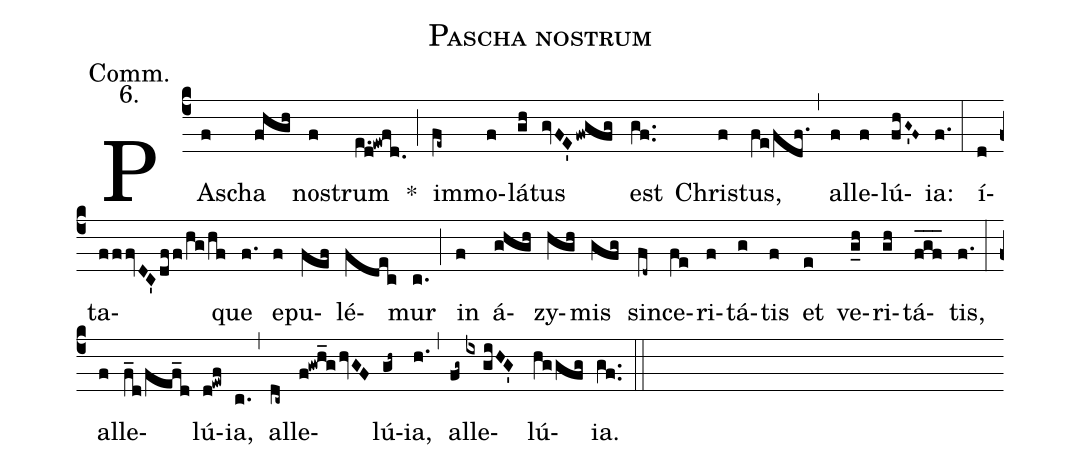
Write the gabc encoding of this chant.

name:Pascha nostrum;
office-part:Communio;
mode:6;
annotation:Comm.;
annotation:6.;
%%
(c4) PA(f)scha(fhgh) nos(f)trum(e.d!ewfd.) *(;)
  im(fe~)mo(f)lá(gh)tus(gvFE'/fwgfg) est(gf..) Chris(f)tus,(fe/fdf.) (,)
  al(f)le(f)lú(fhG~'F~)ia:(f.) (:)
í(d)ta(fffvDC'/dff/hg/hf)que(f.) e(f)pu(fef)lé(fdec)mur(c.) (;)
  in(f) á(ghgh)zy(hgh)mis(gfg) sin(fd~)ce(fe)ri(f)tá(g)tis(f) et(e) ve(g_h)ri(gh)tá(fgf___)tis,(f.) (:)
  al(f)le(f_d/fef_d)lú(d!ewf)ia,(c.) (,)
  al(dc~)le(f!gwh_g/hvGF)lú(gh~)ia,(h.) (,)
  al(fg~)le(ix/giHG'//)lú(hggfg)ia.(gf..) (::)
